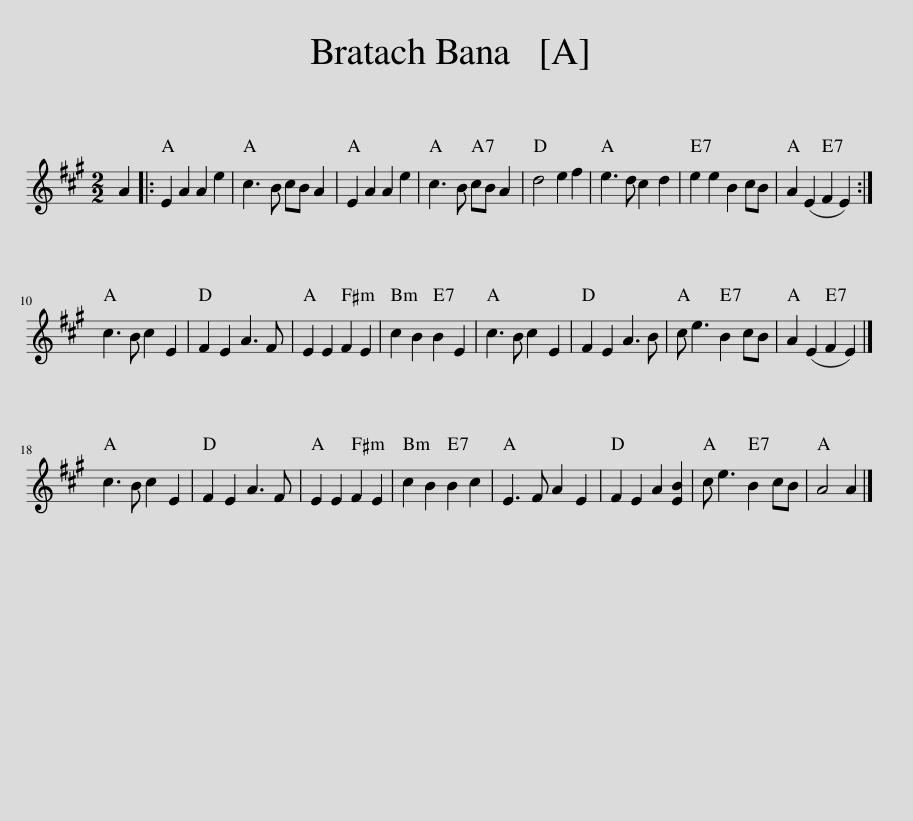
X:1
L:1/8
M:2/2
I:linebreak $
K:A
V:1 treble
V:1
 A2 |: E2 A2 A2 e2 | c3 B cB A2 | E2 A2 A2 e2 | c3 B cB A2 | %5
 d4 e2 f2 | e3 d c2 d2 | e2 e2 B2 cB | A2 (E2 F2 E2) :|$ c3 B c2 E2 | %10
 F2 E2 A3 F | E2 E2 F2 E2 | c2 B2 B2 E2 | c3 B c2 E2 | F2 E2 A3 B | %15
 c e3 B2 cB | A2 (E2 F2 E2) |]$ c3 B c2 E2 | F2 E2 A3 F | E2 E2 F2 E2 | %20
 c2 B2 B2 c2 | E3 F A2 E2 | F2 E2 A2 [EB]2 | c e3 B2 cB | A4 A2 |] %25
